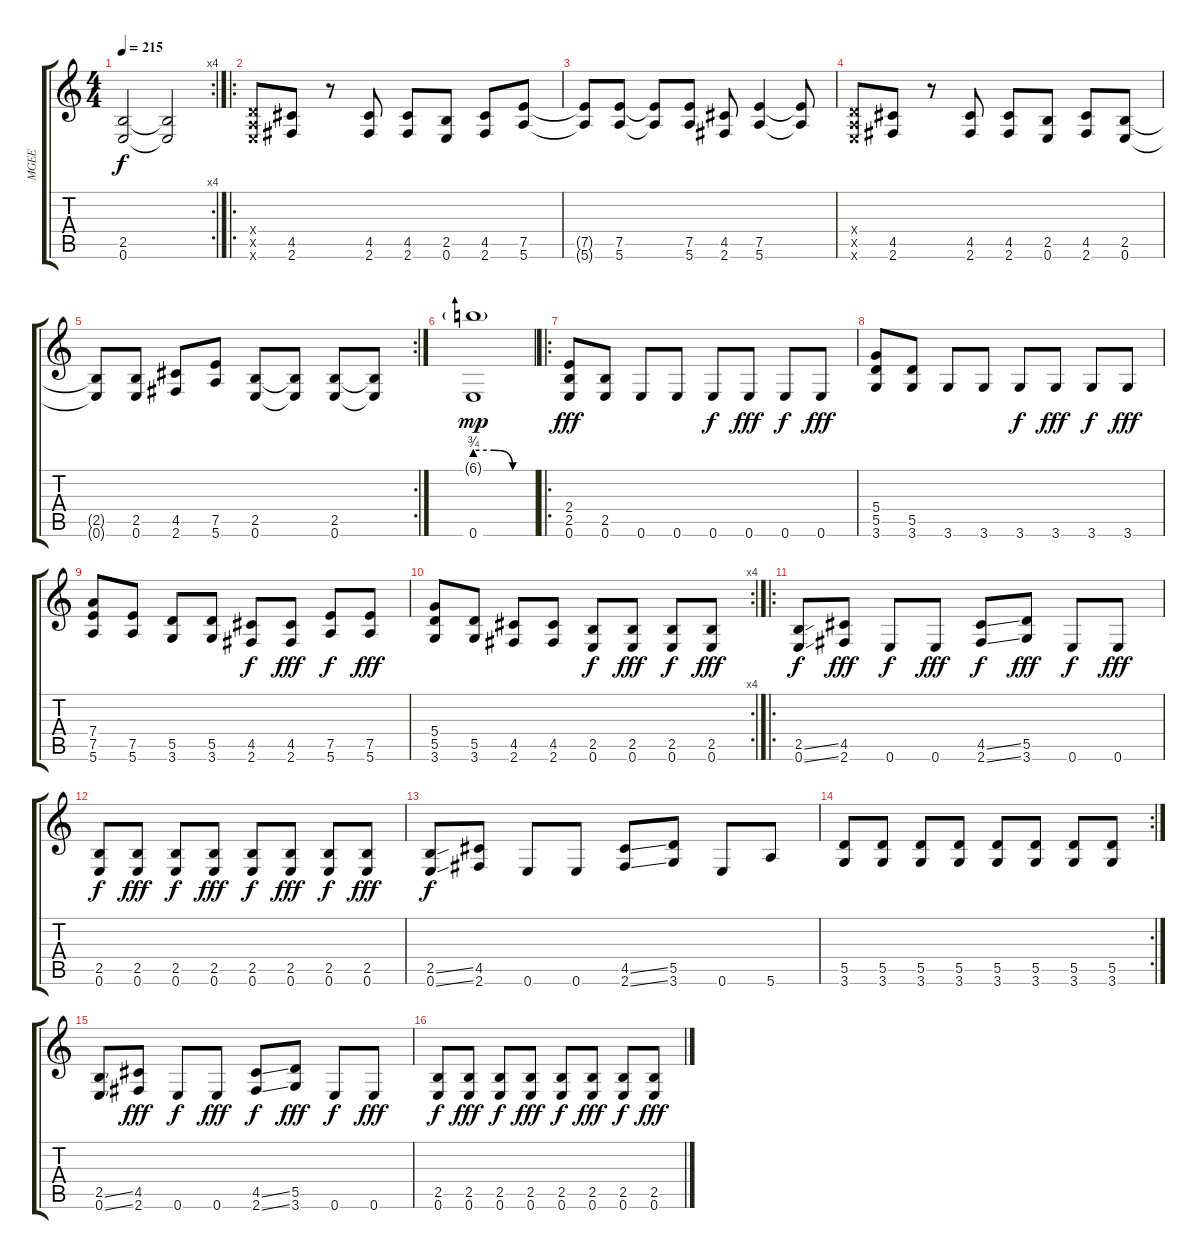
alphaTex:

\track ("MGEE" "MGEE") {instrument distortionguitar}
\staff {score tabs}
\tuning (E4 B3 G3 D3 A2 E2) {hide}
\rc 4
\ts (4 4)
\tempo 215
\clef g2
\ks c
(2.5{t} 0.6{t}).2{dy f} (2.5{t} 0.6{t}).2 |
\ro
(0.4{x} 0.5{x} 0.6{x}).8 (4.5 2.6).8 r.8 (4.5 2.6).8 (4.5 2.6).8 (2.5 0.6).8 (4.5 2.6).8 (7.5 5.6).8 |
(7.5{t} 5.6{t}).8 (7.5 5.6).8 (7.5{t} 5.6{t}).8 (7.5 5.6).8 (4.5 2.6).8 (7.5 5.6).4 (7.5{t} 5.6{t}).8 |
(0.4{x} 0.5{x} 0.6{x}).8 (4.5 2.6).8 r.8 (4.5 2.6).8 (4.5 2.6).8 (2.5 0.6).8 (4.5 2.6).8 (2.5 0.6).8 |
\rc 2
(2.5{t} 0.6{t}).8 (2.5 0.6).8 (4.5 2.6).8 (7.5 5.6).8 (2.5 0.6).8 (2.5{t} 0.6{t}).8 (2.5 0.6).8 (2.5{t} 0.6{t}).8 |
(6.1{be (custom 0 3 20 3 40 0 60 0) g} 0.6).1{dy mp} |
\ro
(2.4 2.5 0.6).8{dy fff} (2.5 0.6).8 0.6.8 0.6.8 0.6.8{dy f} 0.6.8{dy fff} 0.6.8{dy f} 0.6.8{dy fff} |
(5.4 5.5 3.6).8 (5.5 3.6).8 3.6.8 3.6.8 3.6.8{dy f} 3.6.8{dy fff} 3.6.8{dy f} 3.6.8{dy fff} |
(7.4 7.5 5.6).8 (7.5 5.6).8 (5.5 3.6).8 (5.5 3.6).8 (4.5 2.6).8{dy f} (4.5 2.6).8{dy fff} (7.5 5.6).8{dy f} (7.5 5.6).8{dy fff} |
\rc 4
(5.4 5.5 3.6).8 (5.5 3.6).8 (4.5 2.6).8 (4.5 2.6).8 (2.5 0.6).8{dy f} (2.5 0.6).8{dy fff} (2.5 0.6).8{dy f} (2.5 0.6).8{dy fff} |
\ro
(2.5{ss} 0.6{ss}).8{dy f} (4.5 2.6).8{dy fff} 0.6.8{dy f} 0.6.8{dy fff} (4.5{ss} 2.6{ss}).8{dy f} (5.5 3.6).8{dy fff} 0.6.8{dy f} 0.6.8{dy fff} |
(2.5 0.6).8{dy f} (2.5 0.6).8{dy fff} (2.5 0.6).8{dy f} (2.5 0.6).8{dy fff} (2.5 0.6).8{dy f} (2.5 0.6).8{dy fff} (2.5 0.6).8{dy f} (2.5 0.6).8{dy fff} |
(2.5{ss} 0.6{ss}).8{dy f} (4.5 2.6).8 0.6.8 0.6.8 (4.5{ss} 2.6{ss}).8 (5.5 3.6).8 0.6.8 5.6.8 |
\rc 2
(5.5 3.6).8 (5.5 3.6).8 (5.5 3.6).8 (5.5 3.6).8 (5.5 3.6).8 (5.5 3.6).8 (5.5 3.6).8 (5.5 3.6).8 |
(2.5{ss} 0.6{ss}).8{volume 13} (4.5 2.6).8{dy fff} 0.6.8{dy f} 0.6.8{dy fff} (4.5{ss} 2.6{ss}).8{dy f} (5.5 3.6).8{dy fff} 0.6.8{dy f} 0.6.8{dy fff} |
(2.5 0.6).8{dy f} (2.5 0.6).8{dy fff} (2.5 0.6).8{dy f} (2.5 0.6).8{dy fff} (2.5 0.6).8{dy f} (2.5 0.6).8{dy fff} (2.5 0.6).8{dy f} (2.5 0.6).8{dy fff}
